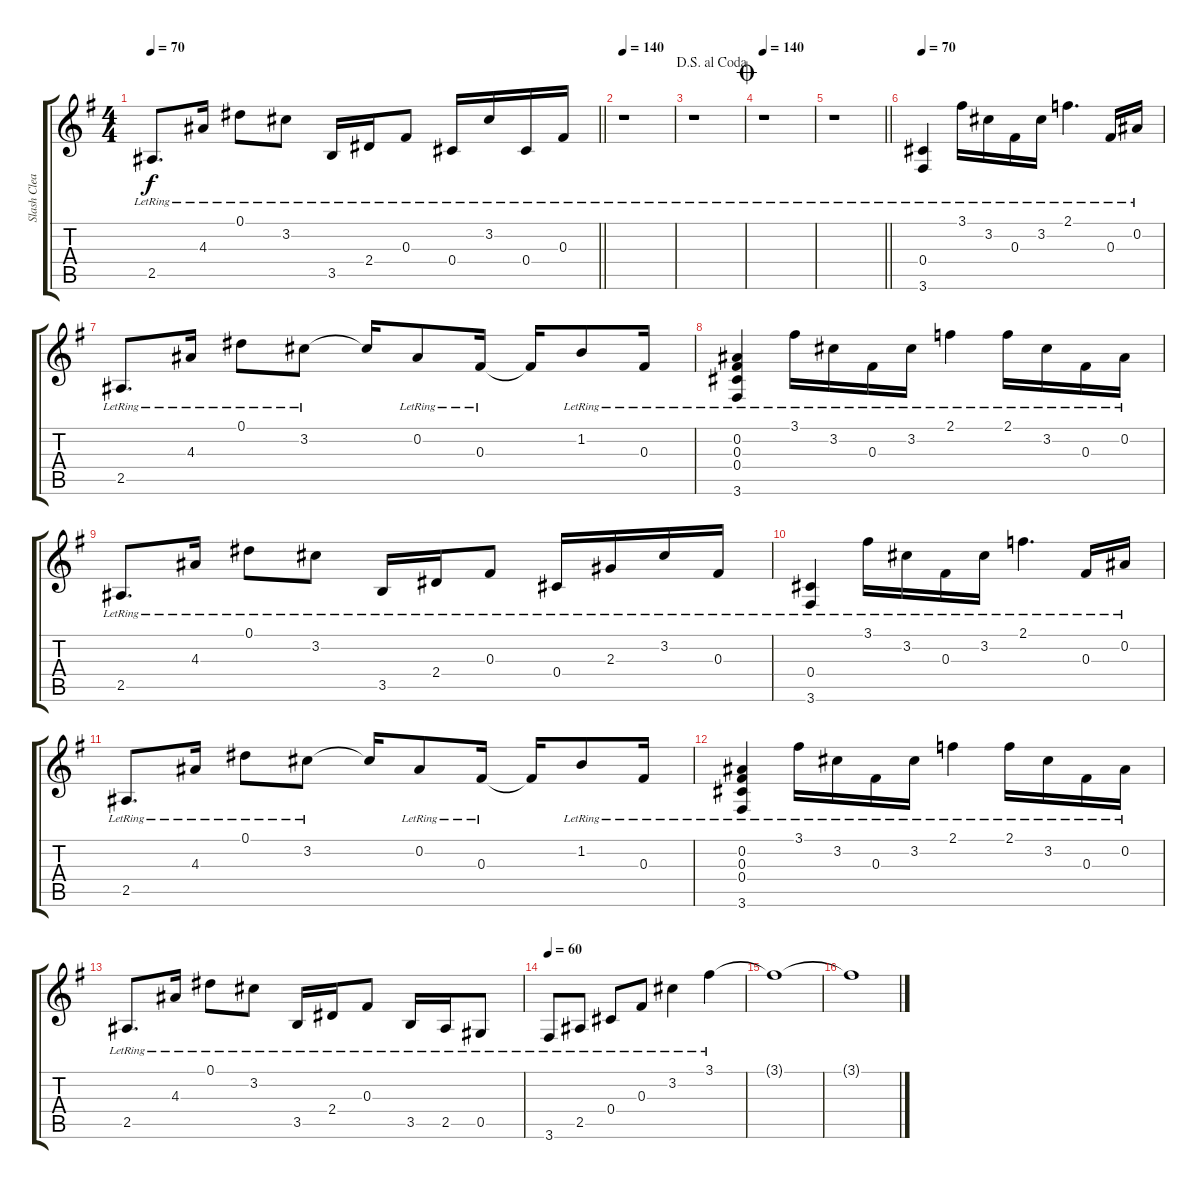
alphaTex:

\track ("Slash Clean" "Slash Clea") {instrument electricguitarclean}
\staff {score tabs}
\tuning (Eb4 Bb3 Gb3 Db3 Ab2 Eb2) {hide}
\ts (4 4)
\tempo 70
\clef g2
\barLineRight lightlight
\ks g
2.5{lr}.8{d dy f} 4.3{lr}.16 0.1{lr}.8 3.2{lr}.8 3.5{lr}.16 2.4{lr}.16 0.3{lr}.8 0.4{lr}.16 3.2{lr}.16 0.4{lr}.16 0.3{lr}.16 |
\tempo 140
r.1 |
\jump dalsegnoalcoda
r.1 |
\jump coda
\tempo 140
r.1 |
\barLineRight lightlight
r.1 |
\tempo 70
(0.4{lr} 3.6{lr}).4 3.1{lr}.16 3.2{lr}.16 0.3{lr}.16 3.2{lr}.16 2.1{lr}.4{d} 0.3{lr}.16 0.2{lr}.16 |
2.5{lr}.8{d} 4.3{lr}.16 0.1{lr}.8 3.2{lr}.8 3.2{t}.16 0.2{lr}.8 0.3{lr}.16 0.3{t}.16 1.2{lr}.8 0.3{lr}.16 |
(0.2{lr} 0.3{lr} 0.4{lr} 3.6{lr}).4 3.1{lr}.16 3.2{lr}.16 0.3{lr}.16 3.2{lr}.16 2.1{lr}.4 2.1{lr}.16 3.2{lr}.16 0.3{lr}.16 0.2{lr}.16 |
2.5{lr}.8{d} 4.3{lr}.16 0.1{lr}.8 3.2{lr}.8 3.5{lr}.16 2.4{lr}.16 0.3{lr}.8 0.4{lr}.16 2.3{lr}.16 3.2{lr}.16 0.3{lr}.16 |
(0.4{lr} 3.6{lr}).4 3.1{lr}.16 3.2{lr}.16 0.3{lr}.16 3.2{lr}.16 2.1{lr}.4{d} 0.3{lr}.16 0.2{lr}.16 |
2.5{lr}.8{d} 4.3{lr}.16 0.1{lr}.8 3.2{lr}.8 3.2{t}.16 0.2{lr}.8 0.3{lr}.16 0.3{t}.16 1.2{lr}.8 0.3{lr}.16 |
(0.2{lr} 0.3{lr} 0.4{lr} 3.6{lr}).4 3.1{lr}.16 3.2{lr}.16 0.3{lr}.16 3.2{lr}.16 2.1{lr}.4 2.1{lr}.16 3.2{lr}.16 0.3{lr}.16 0.2{lr}.16 |
2.5{lr}.8{d} 4.3{lr}.16 0.1{lr}.8 3.2{lr}.8 3.5{lr}.16 2.4{lr}.16 0.3{lr}.8 3.5{lr}.16 2.5{lr}.16 0.5{lr}.8 |
\tempo 60
3.6{lr}.8 2.5{lr}.8 0.4{lr}.8 0.3{lr}.8 3.2{lr}.4 3.1{lr}.4 |
3.1{t}.1 |
3.1{t}.1
